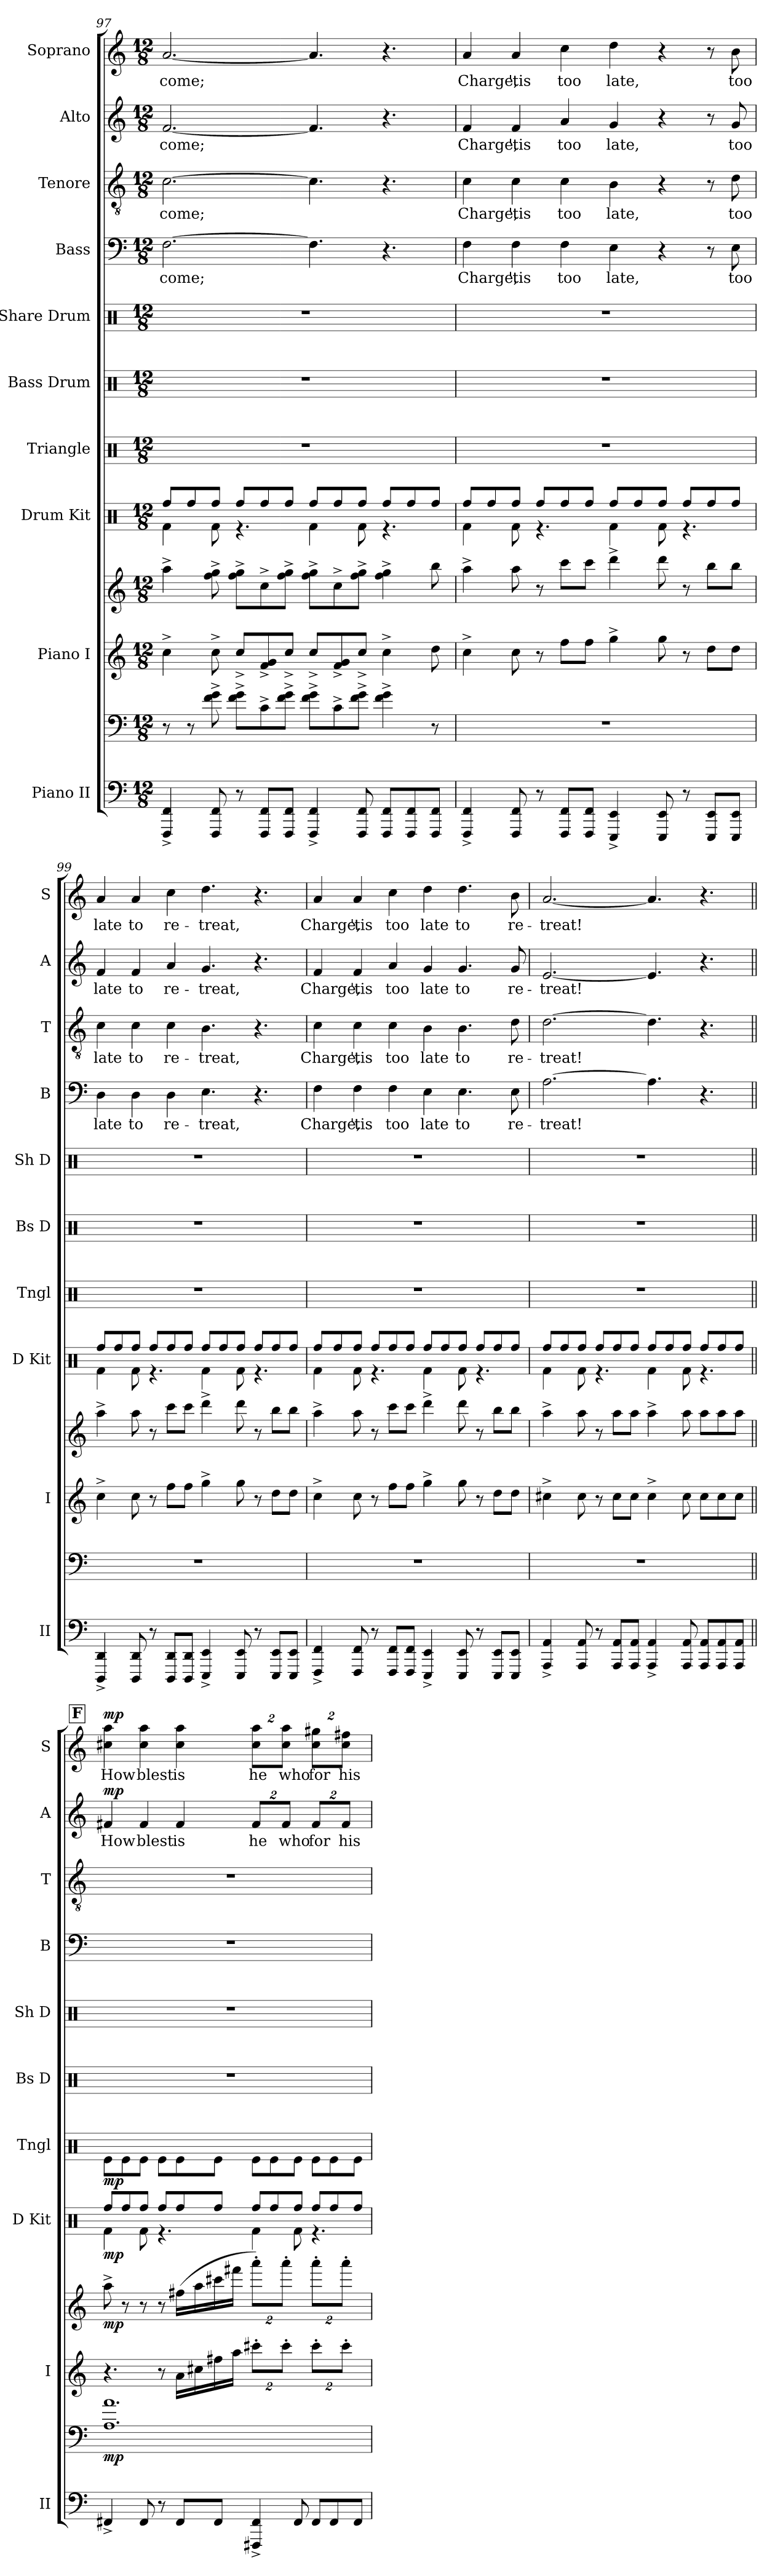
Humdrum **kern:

**kern	**kern	**dynam	**kern	**kern	**dynam	**kern	**dynam	**kern	**dynam	**kern	**kern	**kern	**text	**kern	**text	**kern	**text	**dynam	**kern	**text	**dynam
*part10	*part10	*part10	*part9	*part9	*part9	*part8	*part8	*part7	*part7	*part6	*part5	*part4	*part4	*part3	*part3	*part2	*part2	*part2	*part1	*part1	*part1
*staff12	*staff11	*staff11/12	*staff10	*staff9	*staff9/10	*staff8	*staff8	*staff7	*staff7	*staff6	*staff5	*staff4	*staff4	*staff3	*staff3	*staff2	*staff2	*staff2	*staff1	*staff1	*staff1
*I"Piano II	*	*	*I"Piano I	*	*	*I"Drum Kit	*	*I"Triangle	*	*I"Bass Drum	*I"Share Drum	*I"Bass	*	*I"Tenore	*	*I"Alto	*	*	*I"Soprano	*	*
*I'II	*	*	*I'I	*	*	*I'D Kit	*	*I'Tngl	*	*I'Bs D	*I'Sh D	*I'B	*	*I'T	*	*I'A	*	*	*I'S	*	*
*clefF4	*clefF4	*	*clefG2	*clefG2	*	*clefX	*	*clefX	*	*clefX	*clefX	*clefF4	*	*clefGv2	*	*clefG2	*	*	*clefG2	*	*
*k[]	*k[]	*	*k[]	*k[]	*	*k[]	*	*k[]	*	*k[]	*k[]	*k[]	*	*k[]	*	*k[]	*	*	*k[]	*	*
*M12/8	*M12/8	*	*M12/8	*M12/8	*	*M12/8	*	*M12/8	*	*M12/8	*M12/8	*M12/8	*	*M12/8	*	*M12/8	*	*	*M12/8	*	*
=97	=97	=97	=97	=97	=97	=97	=97	=97	=97	=97	=97	=97	=97	=97	=97	=97	=97	=97	=97	=97	=97
*	*	*	*	*	*	*^	*	*	*	*	*	*	*	*	*	*	*	*	*	*	*
!	!	!	!	!	!	!	!	!	!	!	!	!	!	!LO:LY:b	!	!LO:LY:b	!	!LO:LY:b	!	!	!LO:LY:b	!
4FFF/^ 4FF/^	8r	.	4cc^\	4aa^\	.	8Rff/L	4Rf\	.	1.r	.	1.r	1.r	[2.F\	come;	[2.c\	come;	[2.f/	come;	.	[2.a/	come;	.
.	8r	.	.	.	.	8Rff/	.	.	.	.	.	.	.	.	.	.	.	.	.	.	.	.
8FFF/ 8FF/	8f\^ 8g\^	.	8cc^\	8ff\^ 8gg\^	.	8Rff/J	8Rf\	.	.	.	.	.	.	.	.	.	.	.	.	.	.	.
8r	8f\^ 8g\^L	.	8cc^/L	8ff\^ 8gg\^L	.	8Rff/L	4.r	.	.	.	.	.	.	.	.	.	.	.	.	.	.	.
8FFF/ 8FF/L	8c^\	.	8f/^ 8g/^	8cc^\	.	8Rff/	.	.	.	.	.	.	.	.	.	.	.	.	.	.	.	.
8FFF/ 8FF/J	8f\^ 8g\^J	.	8cc^/J	8ff\^ 8gg\^J	.	8Rff/J	.	.	.	.	.	.	.	.	.	.	.	.	.	.	.	.
4FFF/^ 4FF/^	8f\^ 8g\^L	.	8cc^/L	8ff\^ 8gg\^L	.	8Rff/L	4Rf\	.	.	.	.	.	4.F\]	.	4.c\]	.	4.f/]	.	.	4.a/]	.	.
.	8c^\	.	8f/^ 8g/^	8cc^\	.	8Rff/	.	.	.	.	.	.	.	.	.	.	.	.	.	.	.	.
8FFF/ 8FF/	8f\^ 8g\^J	.	8cc^/J	8ff\^ 8gg\^J	.	8Rff/J	8Rf\	.	.	.	.	.	.	.	.	.	.	.	.	.	.	.
8FFF/ 8FF/L	4f\^ 4g\^	.	4cc^\	4ff\^ 4gg\^	.	8Rff/L	4.r	.	.	.	.	.	4.r	.	4.r	.	4.r	.	.	4.r	.	.
8FFF/ 8FF/	.	.	.	.	.	8Rff/	.	.	.	.	.	.	.	.	.	.	.	.	.	.	.	.
8FFF/ 8FF/J	8r	.	8dd\	8bb\	.	8Rff/J	.	.	.	.	.	.	.	.	.	.	.	.	.	.	.	.
=98	=98	=98	=98	=98	=98	=98	=98	=98	=98	=98	=98	=98	=98	=98	=98	=98	=98	=98	=98	=98	=98	=98
!	!	!	!	!	!	!	!	!	!	!	!	!	!	!LO:LY:b	!	!LO:LY:b	!	!LO:LY:b	!	!	!LO:LY:b	!
4FFF/^ 4FF/^	1.r	.	4cc^\	4aa^\	.	8Rff/L	4Rf\	.	1.r	.	1.r	1.r	4F\	Charge,	4c\	Charge,	4f/	Charge,	.	4a/	Charge,	.
.	.	.	.	.	.	8Rff/	.	.	.	.	.	.	.	.	.	.	.	.	.	.	.	.
!	!	!	!	!	!	!	!	!	!	!	!	!	!	!LO:LY:b	!	!LO:LY:b	!	!LO:LY:b	!	!	!LO:LY:b	!
8FFF/ 8FF/	.	.	8cc\	8aa\	.	8Rff/J	8Rf\	.	.	.	.	.	4F\	'tis	4c\	'tis	4f/	'tis	.	4a/	'tis	.
8r	.	.	8r	8r	.	8Rff/L	4.r	.	.	.	.	.	.	.	.	.	.	.	.	.	.	.
!	!	!	!	!	!	!	!	!	!	!	!	!	!	!LO:LY:b	!	!LO:LY:b	!	!LO:LY:b	!	!	!LO:LY:b	!
8FFF/ 8FF/L	.	.	8ff\L	8ccc\L	.	8Rff/	.	.	.	.	.	.	4F\	too	4c\	too	4a/	too	.	4cc\	too	.
8FFF/ 8FF/J	.	.	8ff\J	8ccc\J	.	8Rff/J	.	.	.	.	.	.	.	.	.	.	.	.	.	.	.	.
!	!	!	!	!	!	!	!	!	!	!	!	!	!	!LO:LY:b	!	!LO:LY:b	!	!LO:LY:b	!	!	!LO:LY:b	!
4EEE/^ 4EE/^	.	.	4gg^\	4ddd^\	.	8Rff/L	4Rf\	.	.	.	.	.	4E\	late,	4B\	late,	4g/	late,	.	4dd\	late,	.
.	.	.	.	.	.	8Rff/	.	.	.	.	.	.	.	.	.	.	.	.	.	.	.	.
8EEE/ 8EE/	.	.	8gg\	8ddd\	.	8Rff/J	8Rf\	.	.	.	.	.	4r	.	4r	.	4r	.	.	4r	.	.
8r	.	.	8r	8r	.	8Rff/L	4.r	.	.	.	.	.	.	.	.	.	.	.	.	.	.	.
8EEE/ 8EE/L	.	.	8dd\L	8bb\L	.	8Rff/	.	.	.	.	.	.	8r	.	8r	.	8r	.	.	8r	.	.
!	!	!	!	!	!	!	!	!	!	!	!	!	!	!LO:LY:b	!	!LO:LY:b	!	!LO:LY:b	!	!	!LO:LY:b	!
8EEE/ 8EE/J	.	.	8dd\J	8bb\J	.	8Rff/J	.	.	.	.	.	.	8E\	too	8d\	too	8g/	too	.	8b\	too	.
!!LO:LB:g=z
=99	=99	=99	=99	=99	=99	=99	=99	=99	=99	=99	=99	=99	=99	=99	=99	=99	=99	=99	=99	=99	=99	=99
!	!	!	!	!	!	!	!	!	!	!	!	!	!	!LO:LY:b	!	!LO:LY:b	!	!LO:LY:b	!	!	!LO:LY:b	!
4DDD/^ 4DD/^	1.r	.	4cc^\	4aa^\	.	8Rff/L	4Rf\	.	1.r	.	1.r	1.r	4D\	late	4c\	late	4f/	late	.	4a/	late	.
.	.	.	.	.	.	8Rff/	.	.	.	.	.	.	.	.	.	.	.	.	.	.	.	.
!	!	!	!	!	!	!	!	!	!	!	!	!	!	!LO:LY:b	!	!LO:LY:b	!	!LO:LY:b	!	!	!LO:LY:b	!
8DDD/ 8DD/	.	.	8cc\	8aa\	.	8Rff/J	8Rf\	.	.	.	.	.	4D\	to	4c\	to	4f/	to	.	4a/	to	.
8r	.	.	8r	8r	.	8Rff/L	4.r	.	.	.	.	.	.	.	.	.	.	.	.	.	.	.
!	!	!	!	!	!	!	!	!	!	!	!	!	!	!LO:LY:b	!	!LO:LY:b	!	!LO:LY:b	!	!	!LO:LY:b	!
8DDD/ 8DD/L	.	.	8ff\L	8ccc\L	.	8Rff/	.	.	.	.	.	.	4D\	re-	4c\	re-	4a/	re-	.	4cc\	re-	.
8DDD/ 8DD/J	.	.	8ff\J	8ccc\J	.	8Rff/J	.	.	.	.	.	.	.	.	.	.	.	.	.	.	.	.
!	!	!	!	!	!	!	!	!	!	!	!	!	!	!LO:LY:b	!	!LO:LY:b	!	!LO:LY:b	!	!	!LO:LY:b	!
4EEE/^ 4EE/^	.	.	4gg^\	4ddd^\	.	8Rff/L	4Rf\	.	.	.	.	.	4.E\	-treat,	4.B\	-treat,	4.g/	-treat,	.	4.dd\	-treat,	.
.	.	.	.	.	.	8Rff/	.	.	.	.	.	.	.	.	.	.	.	.	.	.	.	.
8EEE/ 8EE/	.	.	8gg\	8ddd\	.	8Rff/J	8Rf\	.	.	.	.	.	.	.	.	.	.	.	.	.	.	.
8r	.	.	8r	8r	.	8Rff/L	4.r	.	.	.	.	.	4.r	.	4.r	.	4.r	.	.	4.r	.	.
8EEE/ 8EE/L	.	.	8dd\L	8bb\L	.	8Rff/	.	.	.	.	.	.	.	.	.	.	.	.	.	.	.	.
8EEE/ 8EE/J	.	.	8dd\J	8bb\J	.	8Rff/J	.	.	.	.	.	.	.	.	.	.	.	.	.	.	.	.
=100	=100	=100	=100	=100	=100	=100	=100	=100	=100	=100	=100	=100	=100	=100	=100	=100	=100	=100	=100	=100	=100	=100
!	!	!	!	!	!	!	!	!	!	!	!	!	!	!LO:LY:b	!	!LO:LY:b	!	!LO:LY:b	!	!	!LO:LY:b	!
4FFF/^ 4FF/^	1.r	.	4cc^\	4aa^\	.	8Rff/L	4Rf\	.	1.r	.	1.r	1.r	4F\	Charge,	4c\	Charge,	4f/	Charge,	.	4a/	Charge,	.
.	.	.	.	.	.	8Rff/	.	.	.	.	.	.	.	.	.	.	.	.	.	.	.	.
!	!	!	!	!	!	!	!	!	!	!	!	!	!	!LO:LY:b	!	!LO:LY:b	!	!LO:LY:b	!	!	!LO:LY:b	!
8FFF/ 8FF/	.	.	8cc\	8aa\	.	8Rff/J	8Rf\	.	.	.	.	.	4F\	'tis	4c\	'tis	4f/	'tis	.	4a/	'tis	.
8r	.	.	8r	8r	.	8Rff/L	4.r	.	.	.	.	.	.	.	.	.	.	.	.	.	.	.
!	!	!	!	!	!	!	!	!	!	!	!	!	!	!LO:LY:b	!	!LO:LY:b	!	!LO:LY:b	!	!	!LO:LY:b	!
8FFF/ 8FF/L	.	.	8ff\L	8ccc\L	.	8Rff/	.	.	.	.	.	.	4F\	too	4c\	too	4a/	too	.	4cc\	too	.
8FFF/ 8FF/J	.	.	8ff\J	8ccc\J	.	8Rff/J	.	.	.	.	.	.	.	.	.	.	.	.	.	.	.	.
!	!	!	!	!	!	!	!	!	!	!	!	!	!	!LO:LY:b	!	!LO:LY:b	!	!LO:LY:b	!	!	!LO:LY:b	!
4EEE/^ 4EE/^	.	.	4gg^\	4ddd^\	.	8Rff/L	4Rf\	.	.	.	.	.	4E\	late	4B\	late	4g/	late	.	4dd\	late	.
.	.	.	.	.	.	8Rff/	.	.	.	.	.	.	.	.	.	.	.	.	.	.	.	.
!	!	!	!	!	!	!	!	!	!	!	!	!	!	!LO:LY:b	!	!LO:LY:b	!	!LO:LY:b	!	!	!LO:LY:b	!
8EEE/ 8EE/	.	.	8gg\	8ddd\	.	8Rff/J	8Rf\	.	.	.	.	.	4.E\	to	4.B\	to	4.g/	to	.	4.dd\	to	.
8r	.	.	8r	8r	.	8Rff/L	4.r	.	.	.	.	.	.	.	.	.	.	.	.	.	.	.
8EEE/ 8EE/L	.	.	8dd\L	8bb\L	.	8Rff/	.	.	.	.	.	.	.	.	.	.	.	.	.	.	.	.
!	!	!	!	!	!	!	!	!	!	!	!	!	!	!LO:LY:b	!	!LO:LY:b	!	!LO:LY:b	!	!	!LO:LY:b	!
8EEE/ 8EE/J	.	.	8dd\J	8bb\J	.	8Rff/J	.	.	.	.	.	.	8E\	re-	8d\	re-	8g/	re-	.	8b\	re-	.
=101	=101	=101	=101	=101	=101	=101	=101	=101	=101	=101	=101	=101	=101	=101	=101	=101	=101	=101	=101	=101	=101	=101
!	!	!	!	!	!	!	!	!	!	!	!	!	!	!LO:LY:b	!	!LO:LY:b	!	!LO:LY:b	!	!	!LO:LY:b	!
4AAA/^ 4AA/^	1.r	.	4cc#X^\	4aa^\	.	8Rff/L	4Rf\	.	1.r	.	1.r	1.r	[2.A\	-treat!	[2.d\	-treat!	[2.e/	-treat!	.	[2.a/	-treat!	.
.	.	.	.	.	.	8Rff/	.	.	.	.	.	.	.	.	.	.	.	.	.	.	.	.
8AAA/ 8AA/	.	.	8cc#\	8aa\	.	8Rff/J	8Rf\	.	.	.	.	.	.	.	.	.	.	.	.	.	.	.
8r	.	.	8r	8r	.	8Rff/L	4.r	.	.	.	.	.	.	.	.	.	.	.	.	.	.	.
8AAA/ 8AA/L	.	.	8cc#\L	8aa\L	.	8Rff/	.	.	.	.	.	.	.	.	.	.	.	.	.	.	.	.
8AAA/ 8AA/J	.	.	8cc#\J	8aa\J	.	8Rff/J	.	.	.	.	.	.	.	.	.	.	.	.	.	.	.	.
4AAA/^ 4AA/^	.	.	4cc#^\	4aa^\	.	8Rff/L	4Rf\	.	.	.	.	.	4.A\]	.	4.d\]	.	4.e/]	.	.	4.a/]	.	.
.	.	.	.	.	.	8Rff/	.	.	.	.	.	.	.	.	.	.	.	.	.	.	.	.
8AAA/ 8AA/	.	.	8cc#\	8aa\	.	8Rff/J	8Rf\	.	.	.	.	.	.	.	.	.	.	.	.	.	.	.
8AAA/ 8AA/L	.	.	8cc#\L	8aa\L	.	8Rff/L	4.r	.	.	.	.	.	4.r	.	4.r	.	4.r	.	.	4.r	.	.
8AAA/ 8AA/	.	.	8cc#\	8aa\	.	8Rff/	.	.	.	.	.	.	.	.	.	.	.	.	.	.	.	.
8AAA/ 8AA/J	.	.	8cc#\J	8aa\J	.	8Rff/J	.	.	.	.	.	.	.	.	.	.	.	.	.	.	.	.
!!LO:PB:g=z
!!LO:REH:place=s1:a:B:fs=14:t=F
=102||	=102||	=102||	=102||	=102||	=102||	=102||	=102||	=102||	=102||	=102||	=102||	=102||	=102||	=102||	=102||	=102||	=102||	=102||	=102||	=102||	=102||	=102||
!	!	!LO:DY:b	!	!	!LO:DY:b	!	!	!LO:DY:b	!	!LO:DY:b	!	!	!	!	!	!	!	!LO:LY:b	!LO:DY:a	!	!LO:LY:b	!LO:DY:a
4FF#X^/	1.A 1.a	mp	4.r	8aa^\	mp	8Rff/L	4Rf\	mp	8Re\L	mp	1.r	1.r	1.r	.	1.r	.	4f#X/	How	mp	4cc#X\ 4aa\	How	mp
.	.	.	.	8r	.	8Rff/	.	.	8Re\	.	.	.	.	.	.	.	.	.	.	.	.	.
!	!	!	!	!	!	!	!	!	!	!	!	!	!	!	!	!	!	!LO:LY:b	!	!	!LO:LY:b	!
8FF#/	.	.	.	8r	.	8Rff/J	8Rf\	.	8Re\J	.	.	.	.	.	.	.	4f#/	blest	.	4cc#\ 4aa\	blest	.
8r	.	.	8r	8r	.	8Rff/L	4.r	.	8Re\L	.	.	.	.	.	.	.	.	.	.	.	.	.
!	!	!	!	!	!	!	!	!	!	!	!	!	!	!	!	!	!	!LO:LY:b	!	!	!LO:LY:b	!
8FF#/L	.	.	16a\LL	(>16ff#X\LL	.	8Rff/	.	.	8Re\	.	.	.	.	.	.	.	4f#/	is	.	4cc#\ 4aa\	is	.
.	.	.	16cc#X\	16aa\	.	.	.	.	.	.	.	.	.	.	.	.	.	.	.	.	.	.
8FF#/J	.	.	16ff#X\	16ccc#X\	.	8Rff/J	.	.	8Re\J	.	.	.	.	.	.	.	.	.	.	.	.	.
.	.	.	16aa\JJ	16fff#X\JJ	.	.	.	.	.	.	.	.	.	.	.	.	.	.	.	.	.	.
*	*	*	*Xbrackettup	*Xbrackettup	*	*	*	*	*	*	*	*	*	*	*	*	*Xbrackettup	*	*	*	*	*
!	!	!	!	!	!	!	!	!	!	!	!	!	!	!	!	!	!	!LO:LY:b	!	!	!	!
*	*	*	*	*	*	*	*	*	*	*	*	*	*	*	*	*	*	*	*	*Xbrackettup	*	*
!	!	!	!	!	!	!	!	!	!	!	!	!	!	!	!	!	!	!	!	!	!LO:LY:b	!
4FFF#X/^ 4FF#/^	.	.	16%3ccc#X'\L	16%3aaa'\L)	.	8Rff/L	4Rf\	.	8Re\L	.	.	.	.	.	.	.	16%3f#/L	he	.	16%3cc#\ 16%3aa\L	he	.
.	.	.	.	.	.	8Rff/	.	.	8Re\	.	.	.	.	.	.	.	.	.	.	.	.	.
!	!	!	!	!	!	!	!	!	!	!	!	!	!	!	!	!	!	!LO:LY:b	!	!	!LO:LY:b	!
.	.	.	16%3ccc#'\J	16%3aaa'\J	.	.	.	.	.	.	.	.	.	.	.	.	16%3f#/J	who	.	16%3cc#\ 16%3aa\J	who	.
8FF#/	.	.	.	.	.	8Rff/J	8Rf\	.	8Re\J	.	.	.	.	.	.	.	.	.	.	.	.	.
!	!	!	!	!	!	!	!	!	!	!	!	!	!	!	!	!	!	!LO:LY:b	!	!	!LO:LY:b	!
8FF#/L	.	.	16%3ccc#'\L	16%3aaa'\L	.	8Rff/L	4.r	.	8Re\L	.	.	.	.	.	.	.	16%3f#/L	for	.	16%3cc#\ 16%3gg#X\L	for	.
8FF#/	.	.	.	.	.	8Rff/	.	.	8Re\	.	.	.	.	.	.	.	.	.	.	.	.	.
!	!	!	!	!	!	!	!	!	!	!	!	!	!	!	!	!	!	!LO:LY:b	!	!	!LO:LY:b	!
.	.	.	16%3ccc#'\J	16%3aaa'\J	.	.	.	.	.	.	.	.	.	.	.	.	16%3f#/J	his	.	16%3cc#\ 16%3ff#X\J	his	.
8FF#/J	.	.	.	.	.	8Rff/J	.	.	8Re\J	.	.	.	.	.	.	.	.	.	.	.	.	.
*	*	*	*	*	*	*v	*v	*	*	*	*	*	*	*	*	*	*	*	*	*	*	*
=	=	=	=	=	=	=	=	=	=	=	=	=	=	=	=	=	=	=	=	=	=
*-	*-	*-	*-	*-	*-	*-	*-	*-	*-	*-	*-	*-	*-	*-	*-	*-	*-	*-	*-	*-	*-
